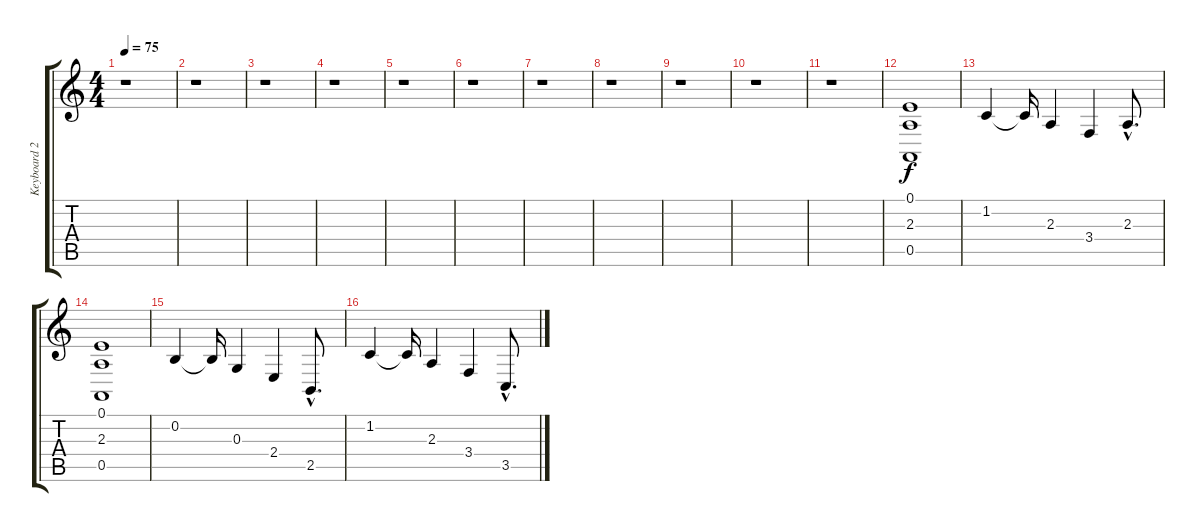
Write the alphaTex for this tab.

\track ("Keyboard 2." "Keyboard 2") {instrument choiraahs}
\staff {score tabs}
\tuning (E4 B3 G3 D3 A2 E2) {hide}
\ts (4 4)
\tempo 75
\clef g2
\ks c
r.1{dy f} |
r.1 |
r.1 |
r.1 |
r.1 |
r.1 |
r.1 |
r.1 |
r.1 |
r.1 |
r.1 |
(0.1 2.3 0.5).1 |
1.2.4 1.2{t}.16 2.3.4 3.4.4 2.3{hac}.8{d} |
(0.1 2.3 0.5).1 |
0.2.4 0.2{t}.16 0.3.4 2.4.4 2.5{hac}.8{d} |
1.2.4 1.2{t}.16 2.3.4 3.4.4 3.5{hac}.8{d}
